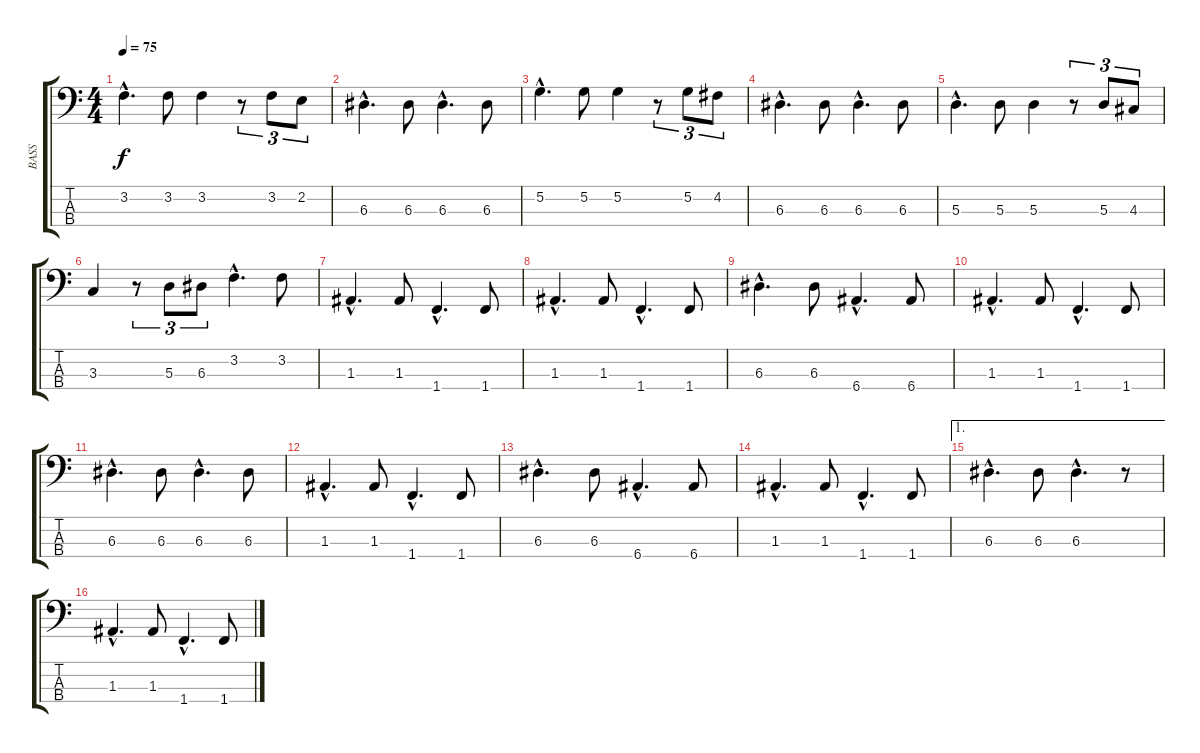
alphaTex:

\track ("BASS" "BASS") {instrument electricbassfinger}
\staff {score tabs}
\tuning (G2 D2 A1 E1) {hide}
\ts (4 4)
\tempo 75
\clef f4
\ks c
3.2{hac}.4{d dy f} 3.2.8 3.2.4 r.8{tu (3 2)} 3.2.8{tu (3 2)} 2.2.8{tu (3 2)} |
6.3{hac}.4{d} 6.3.8 6.3{hac}.4{d} 6.3.8 |
5.2{hac}.4{d} 5.2.8 5.2.4 r.8{tu (3 2)} 5.2.8{tu (3 2)} 4.2.8{tu (3 2)} |
6.3{hac}.4{d} 6.3.8 6.3{hac}.4{d} 6.3.8 |
5.3{hac}.4{d} 5.3.8 5.3.4 r.8{tu (3 2)} 5.3.8{tu (3 2)} 4.3.8{tu (3 2)} |
3.3.4 r.8{tu (3 2)} 5.3.8{tu (3 2)} 6.3.8{tu (3 2)} 3.2{hac}.4{d} 3.2.8 |
1.3{hac}.4{d} 1.3.8 1.4{hac}.4{d} 1.4.8 |
1.3{hac}.4{d} 1.3.8 1.4{hac}.4{d} 1.4.8 |
6.3{hac}.4{d} 6.3.8 6.4{hac}.4{d} 6.4.8 |
1.3{hac}.4{d} 1.3.8 1.4{hac}.4{d} 1.4.8 |
6.3{hac}.4{d} 6.3.8 6.3{hac}.4{d} 6.3.8 |
1.3{hac}.4{d} 1.3.8 1.4{hac}.4{d} 1.4.8 |
6.3{hac}.4{d} 6.3.8 6.4{hac}.4{d} 6.4.8 |
1.3{hac}.4{d} 1.3.8 1.4{hac}.4{d} 1.4.8 |
\ae 1
6.3{hac}.4{d} 6.3.8 6.3{hac}.4{d} r.8 |
1.3{hac}.4{d} 1.3.8 1.4{hac}.4{d} 1.4.8
